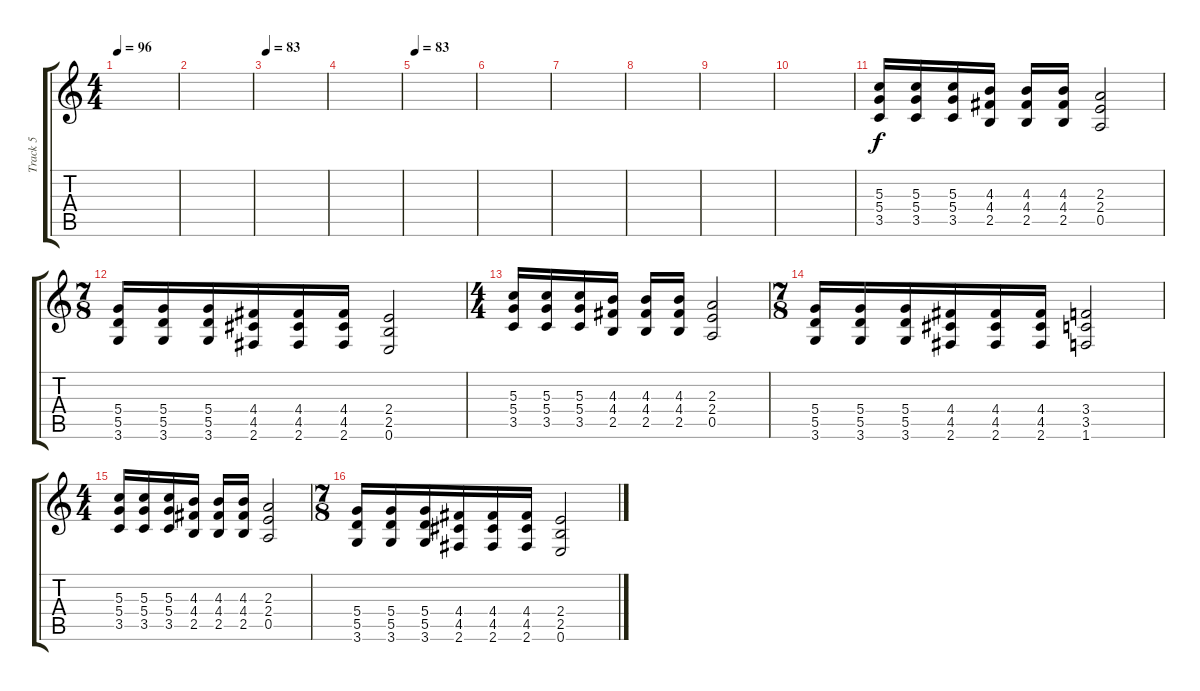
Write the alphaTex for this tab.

\track ("Track 5" "Track 5") {instrument overdrivenguitar}
\staff {score tabs}
\tuning (E4 B3 G3 D3 A2 E2) {hide}
\ts (4 4)
\tempo 96
\tempo 69
\tempo 96
\clef g2
\ks c
|
|
\tempo 83
|
|
\tempo 83
|
|
|
|
|
|
(5.3 5.4 3.5).16 (5.3 5.4 3.5).16 (5.3 5.4 3.5).16 (4.3 4.4 2.5).16 (4.3 4.4 2.5).16 (4.3 4.4 2.5).16 (2.3 2.4 0.5).2 |
\ts (7 8)
(5.4 5.5 3.6).16 (5.4 5.5 3.6).16 (5.4 5.5 3.6).16 (4.4 4.5 2.6).16 (4.4 4.5 2.6).16 (4.4 4.5 2.6).16 (2.4 2.5 0.6).2 |
\ts (4 4)
(5.3 5.4 3.5).16 (5.3 5.4 3.5).16 (5.3 5.4 3.5).16 (4.3 4.4 2.5).16 (4.3 4.4 2.5).16 (4.3 4.4 2.5).16 (2.3 2.4 0.5).2 |
\ts (7 8)
(5.4 5.5 3.6).16 (5.4 5.5 3.6).16 (5.4 5.5 3.6).16 (4.4 4.5 2.6).16 (4.4 4.5 2.6).16 (4.4 4.5 2.6).16 (3.4 3.5 1.6).2 |
\ts (4 4)
(5.3 5.4 3.5).16 (5.3 5.4 3.5).16 (5.3 5.4 3.5).16 (4.3 4.4 2.5).16 (4.3 4.4 2.5).16 (4.3 4.4 2.5).16 (2.3 2.4 0.5).2 |
\ts (7 8)
(5.4 5.5 3.6).16 (5.4 5.5 3.6).16 (5.4 5.5 3.6).16 (4.4 4.5 2.6).16 (4.4 4.5 2.6).16 (4.4 4.5 2.6).16 (2.4 2.5 0.6).2
